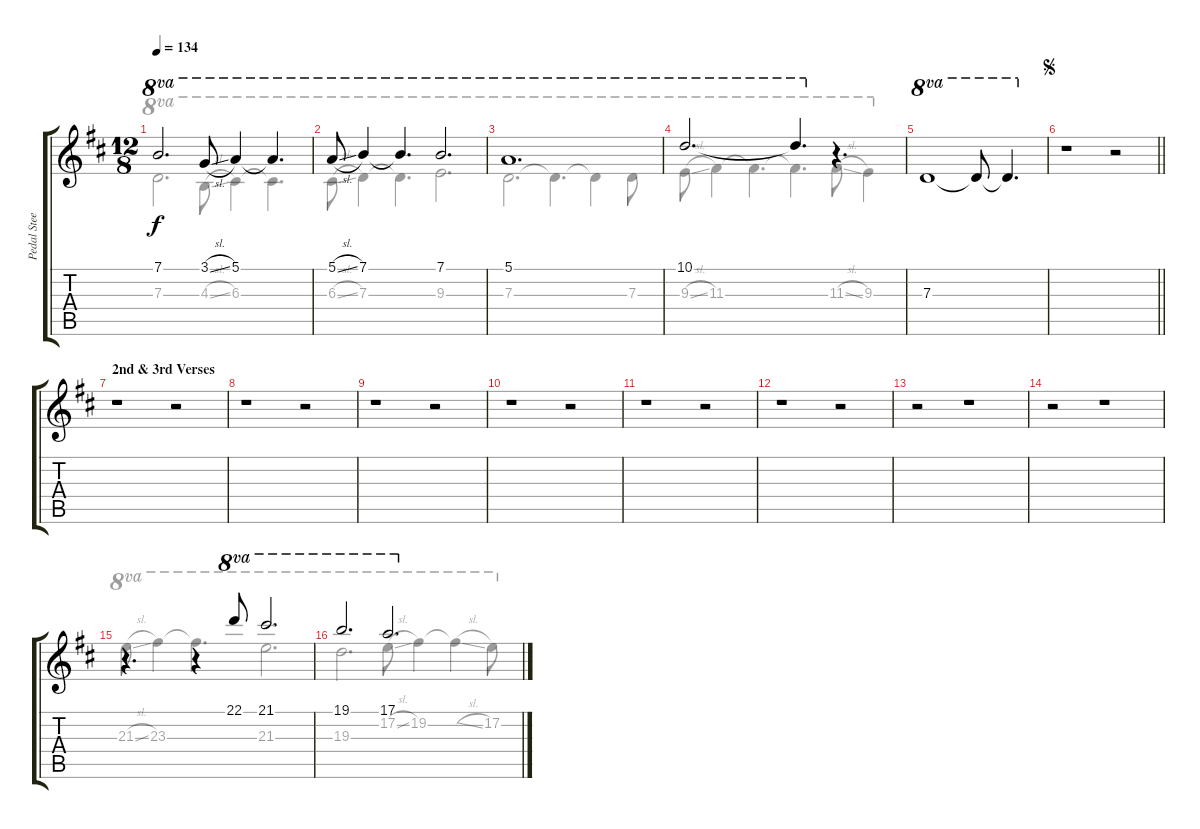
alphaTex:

\track ("Pedal Steel Guitar arr. for Guitar" "Pedal Stee") {instrument electricguitarclean}
\staff {score tabs}
\tuning (E4 B3 G3 D3 A2 E2) {hide}
\voice
\ts (12 8)
\tempo 134
\clef g2
\ks d
7.1.2{d ot 8va dy f} 3.1{sl}.8{ot 8va} 5.1.4{ot 8va} 5.1{t}.4{d ot 8va} |
5.1{sl}.8{ot 8va} 7.1.4{ot 8va} 7.1{t}.4{d ot 8va} 7.1.2{d ot 8va} |
5.1.1{d ot 8va} |
10.1.2{d ot 8va} 10.1{t}.4{d ot 8va} r.4{d} |
7.3.1{ot 8va} 7.3{t}.8{ot 8va} 7.3{t}.4{d ot 8va} |
\jump segno
\barLineRight lightlight
r.1 r.2 |
\section ("" "2nd & 3rd Verses")
r.1 r.2 |
r.1 r.2 |
r.1 r.2 |
r.1 r.2 |
r.1 r.2 |
r.1 r.2 |
r.2 r.1 |
r.2 r.1 |
r.4{d} r.4 22.1.8{ot 8va} 21.1.2{d ot 8va} |
19.1.2{d ot 8va} 17.1.2{d ot 8va}
\voice
\clef g2
\ottava regular
\simile none
\ks d
7.3.2{d ot 8va dy f} 4.3{sl}.8{ot 8va} 6.3.4{ot 8va} 6.3{t}.4{d ot 8va} |
6.3{sl}.8{ot 8va} 7.3.4{ot 8va} 7.3{t}.4{d ot 8va} 9.3.2{d ot 8va} |
7.3.2{d ot 8va} 7.3{t}.4{d ot 8va} 7.3{t}.4{ot 8va} 7.3.8{ot 8va} |
9.3{sl}.8{ot 8va} 11.3.4{ot 8va} 11.3{t}.4{d ot 8va} 11.3{t}.4{d ot 8va} 11.3{sl}.8{ot 8va} 9.3.4{ot 8va} |
|
\barLineRight lightlight
|
|
|
|
|
|
|
|
|
21.3{sl}.8{ot 8va} 23.3.4{ot 8va} 23.3{t}.4{d ot 8va} 21.3.2{d ot 8va} |
19.3.2{d ot 8va} 17.2{sl}.8{ot 8va} 19.2.4{ot 8va} 19.2{sl t}.4{ot 8va} 17.2.8{ot 8va}
